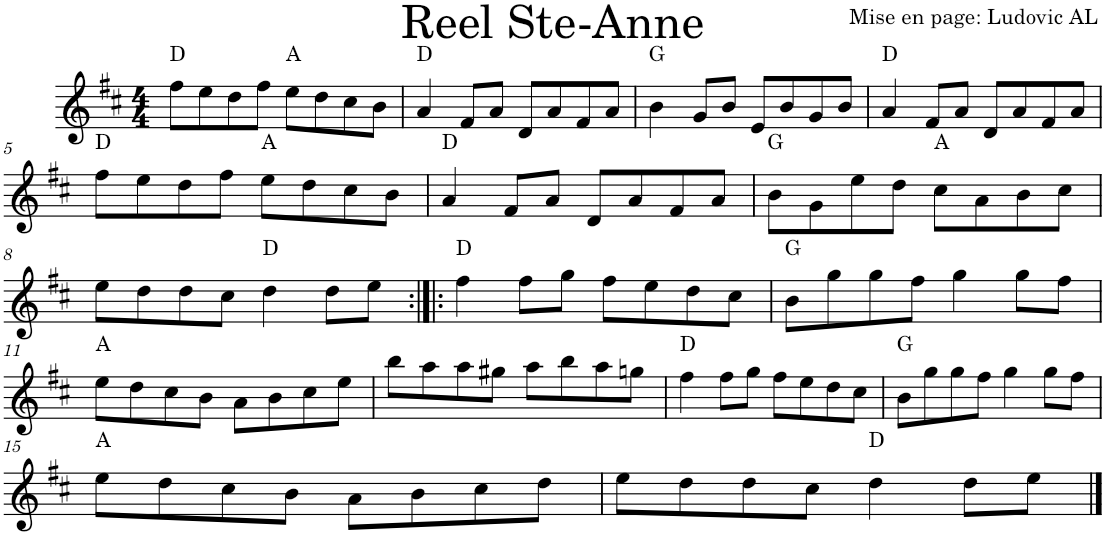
**kern	**harte
*part1	*part1
*staff1	*
*I"Violon	*
*I'Vln.	*
*clefG2	*
*k[f#c#]	*
*M4/4	*
=1	=1
8ff#\L	D:maj
8ee\	.
8dd\	.
8ff#\J	.
8ee\L	A:maj
8dd\	.
8cc#\	.
8b\J	.
=2	=2
4a/	D:maj
8f#/L	.
8a/J	.
8d/L	.
8a/	.
8f#/	.
8a/J	.
=3	=3
4b\	G:maj
8g/L	.
8b/J	.
8e/L	.
8b/	.
8g/	.
8b/J	.
=4	=4
4a/	D:maj
8f#/L	.
8a/J	.
8d/L	.
8a/	.
8f#/	.
8a/J	.
!!LO:LB:g=z
=5	=5
8ff#\L	D:maj
8ee\	.
8dd\	.
8ff#\J	.
8ee\L	A:maj
8dd\	.
8cc#\	.
8b\J	.
=6	=6
4a/	D:maj
8f#/L	.
8a/J	.
8d/L	.
8a/	.
8f#/	.
8a/J	.
=7	=7
8b\L	G:maj
8g\	.
8ee\	.
8dd\J	.
8cc#\L	A:maj
8a\	.
8b\	.
8cc#\J	.
!!LO:LB:g=z
=8	=8
8ee\L	.
8dd\	.
8dd\	.
8cc#\J	.
4dd\	D:maj
8dd\L	.
8ee\J	.
=9:|!|:	=9:|!|:
4ff#\	D:maj
8ff#\L	.
8gg\J	.
8ff#\L	.
8ee\	.
8dd\	.
8cc#\J	.
=10	=10
8b\L	G:maj
8gg\	.
8gg\	.
8ff#\J	.
4gg\	.
8gg\L	.
8ff#\J	.
!!LO:LB:g=z
=11	=11
8ee\L	A:maj
8dd\	.
8cc#\	.
8b\J	.
8a\L	.
8b\	.
8cc#\	.
8ee\J	.
=12	=12
8bb\L	.
8aa\	.
8aa\	.
8gg#X\J	.
8aa\L	.
8bb\	.
8aa\	.
8ggn\J	.
=13	=13
4ff#\	D:maj
8ff#\L	.
8gg\J	.
8ff#\L	.
8ee\	.
8dd\	.
8cc#\J	.
=14	=14
8b\L	G:maj
8gg\	.
8gg\	.
8ff#\J	.
4gg\	.
8gg\L	.
8ff#\J	.
!!LO:LB:g=z
=15	=15
8ee\L	A:maj
8dd\	.
8cc#\	.
8b\J	.
8a\L	.
8b\	.
8cc#\	.
8dd\J	.
=16	=16
8ee\L	.
8dd\	.
8dd\	.
8cc#\J	.
4dd\	D:maj
8dd\L	.
8ee\J	.
==	==
*-	*-
